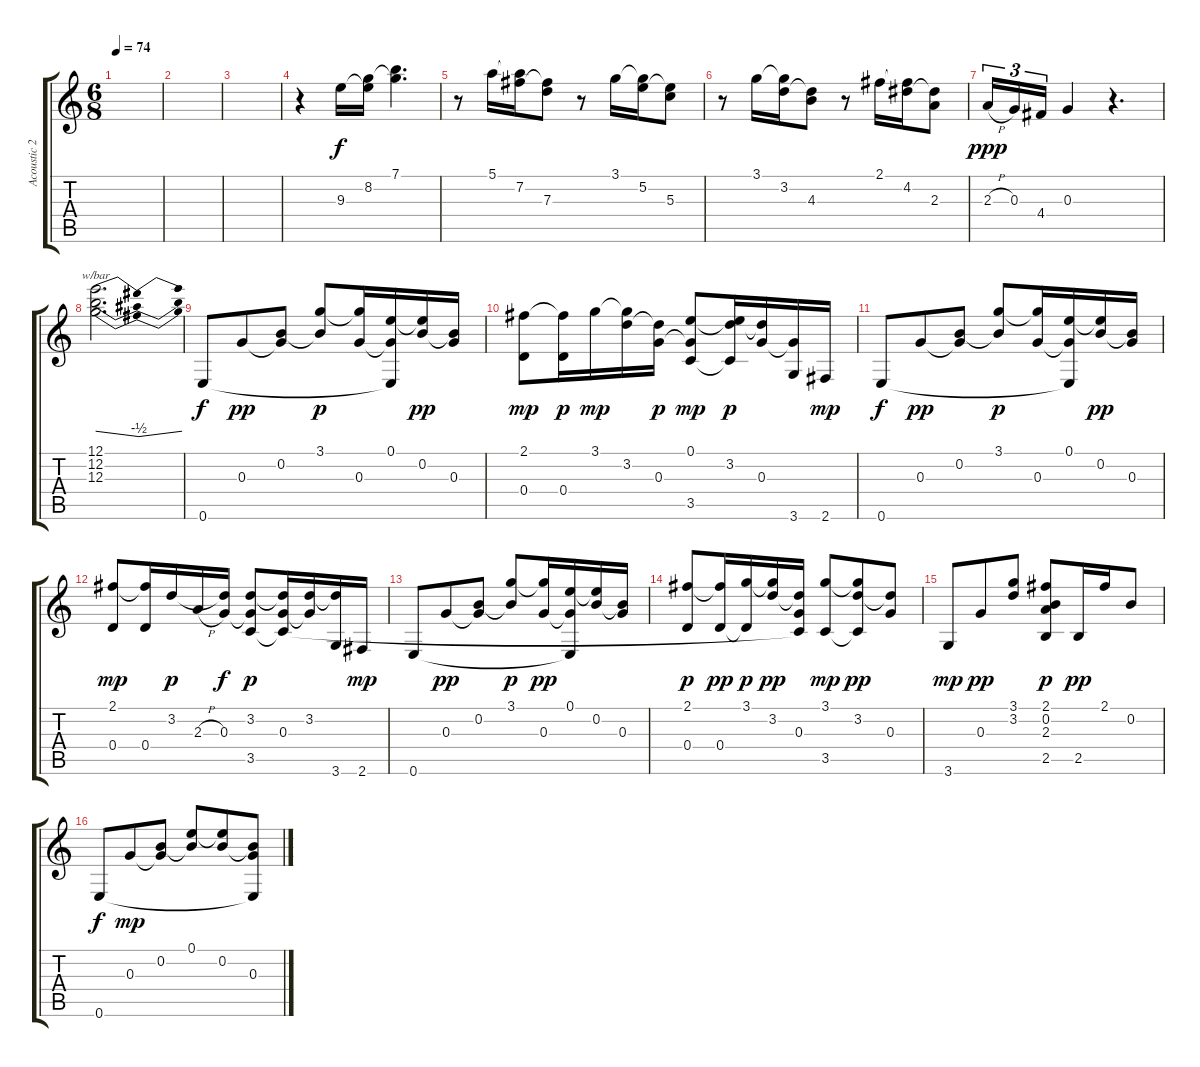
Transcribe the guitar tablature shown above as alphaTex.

\track ("Acoustic 2" "Acoustic 2") {instrument acousticguitarnylon}
\staff {score tabs}
\tuning (E4 B3 G3 D3 A2 E2) {hide}
\ts (6 8)
\tempo 74
\clef g2
\ks c
|
|
|
r.4 9.3.16 (8.2 9.3{t}).16 (7.1 8.2{t}).4{d} |
r.8 5.1.16 (5.1{t} 7.2).16 (7.2{t} 7.3).8 r.8 3.1.16 (3.1{t} 5.2).16 (5.2{t} 5.3).8 |
r.8 3.1.16 (3.1{t} 3.2).16 (3.2{t} 4.3).8 r.8 2.1.16 (2.1{t} 4.2).16 (4.2{t} 2.3).8 |
2.3{h}.16{tu (3 2) dy ppp} 0.3.16{tu (3 2)} 4.4.16{tu (3 2)} 0.3.4 r.4{d} |
(12.1 12.2 12.3).2{d tbe (dip default 0 0 30 -2 60 0)} |
0.6.8{dy f} 0.3.8{dy pp} (0.2 0.3{t}).8 (3.1 0.2{t}).8{dy p} (3.1{t} 0.3).16 (0.1 0.3{t} 0.6{t}).16 (0.1{t} 0.2).16{dy pp} (0.2{t} 0.3).16 |
(2.1 0.4).8{dy mp} (2.1{t} 0.4).16{dy p} 3.1.16{dy mp} (3.1{t} 3.2).16 (3.2{t} 0.3).16{dy p} (0.1 0.3{t} 3.5).8{dy mp} (0.1{t} 3.2 3.5{t}).16{dy p} (3.2{t} 0.3).16 (0.3{t} 3.6).16 2.6.16{dy mp} |
0.6.8{dy f} 0.3.8{dy pp} (0.2 0.3{t}).8 (3.1 0.2{t}).8{dy p} (3.1{t} 0.3).16 (0.1 0.3{t} 0.6{t}).16 (0.1{t} 0.2).16{dy pp} (0.2{t} 0.3).16 |
(2.1 0.4).8{dy mp} (2.1{t} 0.4).16 3.2.16{dy p} 2.3{h}.16 (3.2{t} 0.3).16{dy f} (3.2 0.3{t} 3.5).8{dy p} (3.2{t} 0.3 3.5{t}).16 (3.2 0.3{t}).16 (3.2{t} 3.6).16 2.6.16{dy mp} |
0.6.8 0.3.8{dy pp} (0.2 0.3{t}).8 (3.1 0.2{t}).8{dy p} (3.1{t} 0.3).16{dy pp} (0.1 0.3{t} 0.6{t}).16 (0.1{t} 0.2).16 (0.2{t} 0.3).16 |
(2.1 0.4).8{dy p} (2.1{t} 0.4).16{dy pp} (3.1 0.4{t}).16{dy p} (3.1{t} 3.2).16{dy pp} (3.2{t} 0.3 3.5{t}).16 (3.1 3.5).8{dy mp} (3.1{t} 3.2 3.5{t}).8{dy pp} (3.2{t} 0.3).8 |
3.6.8{dy mp} 0.3.8{dy pp} (3.1 3.2).8 (2.1 0.2 2.3 2.5).8{dy p} 2.5.16{dy pp} 2.1.16 0.2.8 |
0.6.8{dy f} 0.3.8{dy mp} (0.2 0.3{t}).8 (0.1 0.2{t}).8 (0.1{t} 0.2).8 (0.2{t} 0.3 0.6{t}).8
